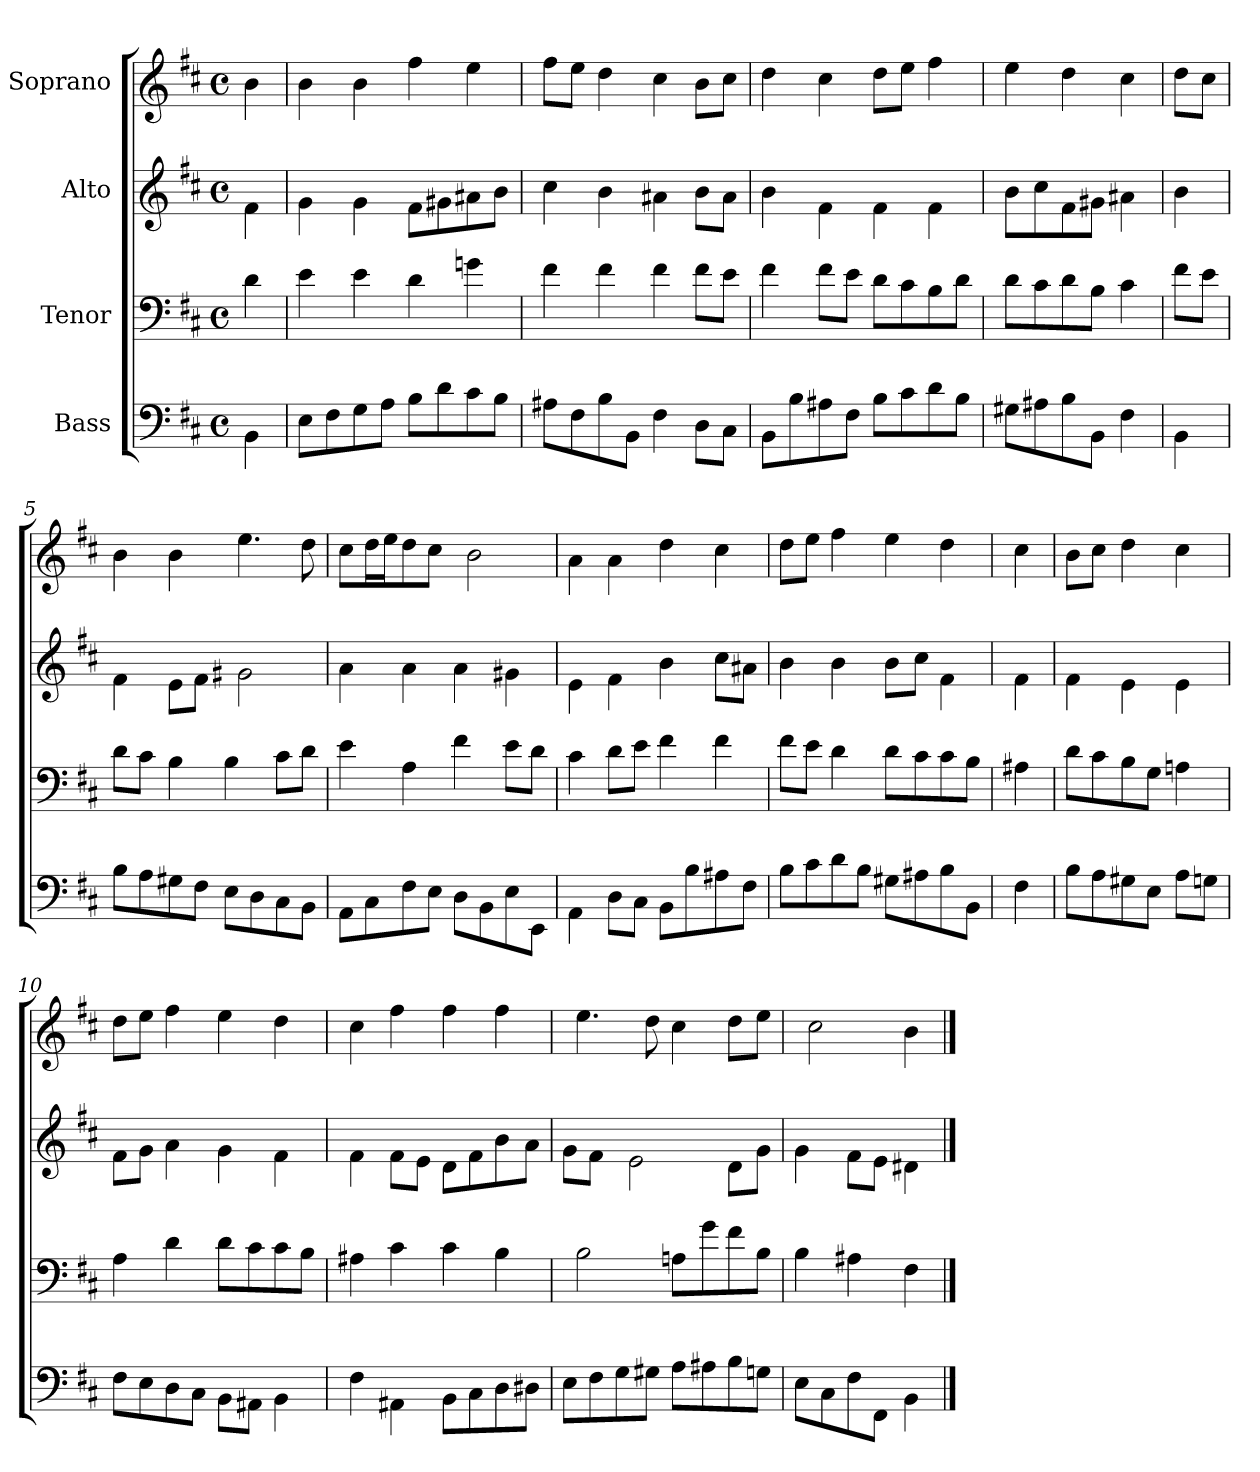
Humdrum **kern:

**kern	**text	**kern	**text	**kern	**text	**kern	**text
*part4	*part4	*part3	*part3	*part2	*part2	*part1	*part1
*staff4	*staff4	*staff3	*staff3	*staff2	*staff2	*staff1	*staff1
*I"Bass	*	*I"Tenor	*	*I"Alto	*	*I"Soprano	*
*clefF4	*	*clefF4	*	*clefG2	*	*clefG2	*
*k[f#c#]	*	*k[f#c#]	*	*k[f#c#]	*	*k[f#c#]	*
*D:	*	*D:	*	*D:	*	*b:	*
*M4/4	*	*M4/4	*	*M4/4	*	*M4/4	*
*met(c)	*	*met(c)	*	*met(c)	*	*met(c)	*
=	=	=	=	=	=	=	=
*^	*	*	*	*	*	*	*
*	*	*	*^	*	*	*	*	*
*	*	*	*	*	*	*^	*	*	*
*	*	*	*	*	*	*	*	*	*^	*
4BByy	4BB\	.	4dyy	4d\	.	4f#yy	4f#\	.	4byy	4b\	.
=1	=1	=1	=1	=1	=1	=1	=1	=1	=1	=1	=1
8EJyy	8E\L	.	8eyy	4e\	.	8gyy	4g\	.	8byy	4b\	.
8F#Jyy	8F#\	.	8ryy	.	.	8ryy	.	.	8ryy	.	.
8GJyy	8G\	.	8eyy	4e\	.	8gyy	4g\	.	8byy	4b\	.
8AJyy	8A\J	.	8ryy	.	.	8ryy	.	.	8ryy	.	.
8BJyy	8B\L	.	8dyy	4d\	.	8f#Jyy	8f#\L	.	8ff#yy	4ff#\	.
8dJyy	8d\	.	8ryy	.	.	8g#Jyy	8g#X\	.	8ryy	.	.
8c#Jyy	8c#\	.	8gyy	4gn\	.	8a#Jyy	8a#X\	.	8eeyy	4ee\	.
8BJyy	8B\J	.	8ryy	.	.	8bJyy	8b\J	.	8ryy	.	.
=2	=2	=2	=2	=2	=2	=2	=2	=2	=2	=2	=2
8A#Jyy	8A#X\L	.	8f#yy	4f#\	.	8cc#yy	4cc#\	.	8ff#Jyy	8ff#\L	.
8F#Jyy	8F#\	.	8ryy	.	.	8ryy	.	.	8eeJyy	8ee\J	.
8BJyy	8B\	.	8f#yy	4f#\	.	8byy	4b\	.	8ddyy	4dd\	.
8BBJyy	8BB\J	.	8ryy	.	.	8ryy	.	.	8ryy	.	.
4F#yy	4F#\	.	4f#yy	4f#\	.	4a#yy	4a#X\	.	4cc#yy	4cc#\	.
8DJyy	8D\L	.	8f#Jyy	8f#\L	.	8bJyy	8b\L	.	8bJyy	8b\L	.
8C#Jyy	8C#\J	.	8eJyy	8e\J	.	8a#Jyy	8a#\J	.	8cc#Jyy	8cc#\J	.
=3	=3	=3	=3	=3	=3	=3	=3	=3	=3	=3	=3
8BBJyy	8BB\L	.	8f#yy	4f#\	.	8byy	4b\	.	8ddyy	4dd\	.
8BJyy	8B\	.	8ryy	.	.	8ryy	.	.	8ryy	.	.
8A#Jyy	8A#X\	.	8f#Jyy	8f#\L	.	8f#yy	4f#\	.	8cc#yy	4cc#\	.
8F#Jyy	8F#\J	.	8eJyy	8e\J	.	8ryy	.	.	8ryy	.	.
8BJyy	8B\L	.	8dJyy	8d\L	.	8f#yy	4f#\	.	8ddJyy	8dd\L	.
8c#Jyy	8c#\	.	8c#Jyy	8c#\	.	8ryy	.	.	8eeJyy	8ee\J	.
8dJyy	8d\	.	8BJyy	8B\	.	8f#yy	4f#\	.	8ff#yy	4ff#\	.
8BJyy	8B\J	.	8dJyy	8d\J	.	8ryy	.	.	8ryy	.	.
=4	=4	=4	=4	=4	=4	=4	=4	=4	=4	=4	=4
8G#Jyy	8G#X\L	.	8dJyy	8d\L	.	8bJyy	8b\L	.	8eeyy	4ee\	.
8A#Jyy	8A#X\	.	8c#Jyy	8c#\	.	8cc#Jyy	8cc#\	.	8ryy	.	.
8BJyy	8B\	.	8dJyy	8d\	.	8f#Jyy	8f#\	.	8ddyy	4dd\	.
8BBJyy	8BB\J	.	8BJyy	8B\J	.	8g#Jyy	8g#X\J	.	8ryy	.	.
4F#yy	4F#\	.	4c#yy	4c#\	.	4a#yy	4a#X\	.	4cc#yy	4cc#\	.
=4a	=4a	=4a	=4a	=4a	=4a	=4a	=4a	=4a	=4a	=4a	=4a
8BByy	4BB\	.	8f#Jyy	8f#\L	.	8byy	4b\	.	8ddJyy	8dd\L	.
8ryy	.	.	8eJyy	8e\J	.	8ryy	.	.	8cc#Jyy	8cc#\J	.
=5	=5	=5	=5	=5	=5	=5	=5	=5	=5	=5	=5
8BJyy	8B\L	.	8dJyy	8d\L	.	8f#yy	4f#\	.	8byy	4b\	.
8AJyy	8A\	.	8c#Jyy	8c#\J	.	8ryy	.	.	8ryy	.	.
8G#Jyy	8G#X\	.	8Byy	4B\	.	8eJyy	8e\L	.	8byy	4b\	.
8F#Jyy	8F#\J	.	8ryy	.	.	8f#Jyy	8f#\J	.	8ryy	.	.
8EJyy	8E\L	.	8Byy	4B\	.	8g#yy	2g#X\	.	8eeyy	4.ee\	.
8DJyy	8D\	.	8ryy	.	.	4.ryy	.	.	4ryy	.	.
8C#Jyy	8C#\	.	8c#Jyy	8c#\L	.	.	.	.	.	.	.
8BBJyy	8BB\J	.	8dJyy	8d\J	.	.	.	.	8ddyy	8dd\	.
=6	=6	=6	=6	=6	=6	=6	=6	=6	=6	=6	=6
8AAJyy	8AA\L	.	8eyy	4e\	.	8ayy	4a\	.	8cc#Jyy	8cc#\L	.
16C#Jyy	8C#\	.	8ryy	.	.	8ryy	.	.	16ddJLyy	16dd\L	.
16ryy	.	.	.	.	.	.	.	.	16eeJJyy	16ee\J	.
8F#Jyy	8F#\	.	8Ayy	4A\	.	8ayy	4a\	.	8ddJyy	8dd\	.
8EJyy	8E\J	.	8ryy	.	.	8ryy	.	.	8cc#Jyy	8cc#\J	.
8DJyy	8D\L	.	8f#yy	4f#\	.	8ayy	4a\	.	8byy	2b\	.
8BBJyy	8BB\	.	8ryy	.	.	8ryy	.	.	4.ryy	.	.
8EJyy	8E\	.	8eJyy	8e\L	.	8g#yy	4g#X\	.	.	.	.
8EEJyy	8EE\J	.	8dJyy	8d\J	.	8ryy	.	.	.	.	.
=7	=7	=7	=7	=7	=7	=7	=7	=7	=7	=7	=7
4AAyy	4AA\	.	4c#yy	4c#\	.	4eyy	4e\	.	4ayy	4a\	.
8DJyy	8D\L	.	8dJyy	8d\L	.	8f#yy	4f#\	.	8ayy	4a\	.
8C#Jyy	8C#\J	.	8eJyy	8e\J	.	8ryy	.	.	8ryy	.	.
8BBJyy	8BB\L	.	8f#yy	4f#\	.	8byy	4b\	.	8ddyy	4dd\	.
8BJyy	8B\	.	8ryy	.	.	8ryy	.	.	8ryy	.	.
8A#Jyy	8A#X\	.	8f#yy	4f#\	.	8cc#Jyy	8cc#\L	.	8cc#yy	4cc#\	.
8F#Jyy	8F#\J	.	8ryy	.	.	8a#Jyy	8a#X\J	.	8ryy	.	.
=8	=8	=8	=8	=8	=8	=8	=8	=8	=8	=8	=8
8BJyy	8B\L	.	8f#Jyy	8f#\L	.	8byy	4b\	.	8ddJyy	8dd\L	.
8c#Jyy	8c#\	.	8eJyy	8e\J	.	8ryy	.	.	8eeJyy	8ee\J	.
8dJyy	8d\	.	8dyy	4d\	.	8byy	4b\	.	8ff#yy	4ff#\	.
8BJyy	8B\J	.	8ryy	.	.	8ryy	.	.	8ryy	.	.
8G#Jyy	8G#X\L	.	8dJyy	8d\L	.	8bJyy	8b\L	.	8eeyy	4ee\	.
8A#Jyy	8A#X\	.	8c#Jyy	8c#\	.	8cc#Jyy	8cc#\J	.	8ryy	.	.
8BJyy	8B\	.	8c#Jyy	8c#\	.	8f#yy	4f#\	.	8ddyy	4dd\	.
8BBJyy	8BB\J	.	8BJyy	8B\J	.	8ryy	.	.	8ryy	.	.
=9	=9	=9	=9	=9	=9	=9	=9	=9	=9	=9	=9
4F#yy	4F#\	.	4A#yy	4A#X\	.	4f#yy	4f#\	.	4cc#yy	4cc#\	.
=9x	=9x	=9x	=9x	=9x	=9x	=9x	=9x	=9x	=9x	=9x	=9x
8BJyy	8B\L	.	8dJyy	8d\L	.	8f#yy	4f#\	.	8bJyy	8b\L	.
8AJyy	8A\	.	8c#Jyy	8c#\	.	8ryy	.	.	8cc#Jyy	8cc#\J	.
8G#Jyy	8G#X\	.	8BJyy	8B\	.	8eyy	4e\	.	8ddyy	4dd\	.
8EJyy	8E\J	.	8GJyy	8G\J	.	8ryy	.	.	8ryy	.	.
8AJyy	8A\L	.	8Ayy	4An\	.	8eyy	4e\	.	8cc#yy	4cc#\	.
8GJyy	8Gn\J	.	8ryy	.	.	8ryy	.	.	8ryy	.	.
=10	=10	=10	=10	=10	=10	=10	=10	=10	=10	=10	=10
8F#Jyy	8F#\L	.	8Ayy	4A\	.	8f#Jyy	8f#\L	.	8ddJyy	8dd\L	.
8EJyy	8E\	.	8ryy	.	.	8gJyy	8g\J	.	8eeJyy	8ee\J	.
8DJyy	8D\	.	8dyy	4d\	.	8ayy	4a\	.	8ff#yy	4ff#\	.
8C#Jyy	8C#\J	.	8ryy	.	.	8ryy	.	.	8ryy	.	.
8BBJyy	8BB\L	.	8dJyy	8d\L	.	8gyy	4g\	.	8eeyy	4ee\	.
8AA#Jyy	8AA#X\J	.	8c#Jyy	8c#\	.	8ryy	.	.	8ryy	.	.
8BByy	4BB\	.	8c#Jyy	8c#\	.	8f#yy	4f#\	.	8ddyy	4dd\	.
8ryy	.	.	8BJyy	8B\J	.	8ryy	.	.	8ryy	.	.
=11	=11	=11	=11	=11	=11	=11	=11	=11	=11	=11	=11
4F#yy	4F#\	.	4A#yy	4A#X\	.	4f#yy	4f#\	.	4cc#yy	4cc#\	.
8AA#yy	4AA#X\	.	8c#yy	4c#\	.	8f#Jyy	8f#\L	.	8ff#yy	4ff#\	.
8ryy	.	.	8ryy	.	.	8eJyy	8e\J	.	8ryy	.	.
8BBJyy	8BB\L	.	8c#yy	4c#\	.	8dJyy	8d\L	.	8ff#yy	4ff#\	.
8C#Jyy	8C#\	.	8ryy	.	.	8f#Jyy	8f#\	.	8ryy	.	.
8DJyy	8D\	.	8Byy	4B\	.	8bJyy	8b\	.	8ff#yy	4ff#\	.
8D#Jyy	8D#X\J	.	8ryy	.	.	8aJyy	8a\J	.	8ryy	.	.
=12	=12	=12	=12	=12	=12	=12	=12	=12	=12	=12	=12
8EJyy	8E\L	.	8Byy	2B\	.	8gJyy	8g\L	.	8eeyy	4.ee\	.
8F#Jyy	8F#\	.	4.ryy	.	.	8f#Jyy	8f#\J	.	4ryy	.	.
8GJyy	8G\	.	.	.	.	8eyy	2e\	.	.	.	.
8G#Jyy	8G#X\J	.	.	.	.	4.ryy	.	.	8ddyy	8dd\	.
8AJyy	8A\L	.	8AJyy	8An\L	.	.	.	.	8cc#yy	4cc#\	.
8A#Jyy	8A#X\	.	8gJyy	8g\	.	.	.	.	8ryy	.	.
8BJyy	8B\	.	8f#Jyy	8f#\	.	8dJyy	8d\L	.	8ddJyy	8dd\L	.
8GJyy	8Gn\J	.	8BJyy	8B\J	.	8gJyy	8g\J	.	8eeJyy	8ee\J	.
=13	=13	=13	=13	=13	=13	=13	=13	=13	=13	=13	=13
8EJyy	8E\L	.	8Byy	4B\	.	8gyy	4g\	.	8cc#yy	2cc#\	.
8C#Jyy	8C#\	.	8ryy	.	.	8ryy	.	.	4.ryy	.	.
8F#Jyy	8F#\	.	8A#yy	4A#X\	.	8f#Jyy	8f#\L	.	.	.	.
8FF#Jyy	8FF#\J	.	8ryy	.	.	8eJyy	8e\J	.	.	.	.
4BByy	4BB\	.	4F#yy	4F#\	.	4d#yy	4d#X\	.	4byy	4b\	.
*v	*v	*	*	*	*	*v	*v	*	*v	*v	*
*	*	*v	*v	*	*	*	*	*
==	==	==	==	==	==	==	==
*-	*-	*-	*-	*-	*-	*-	*-
